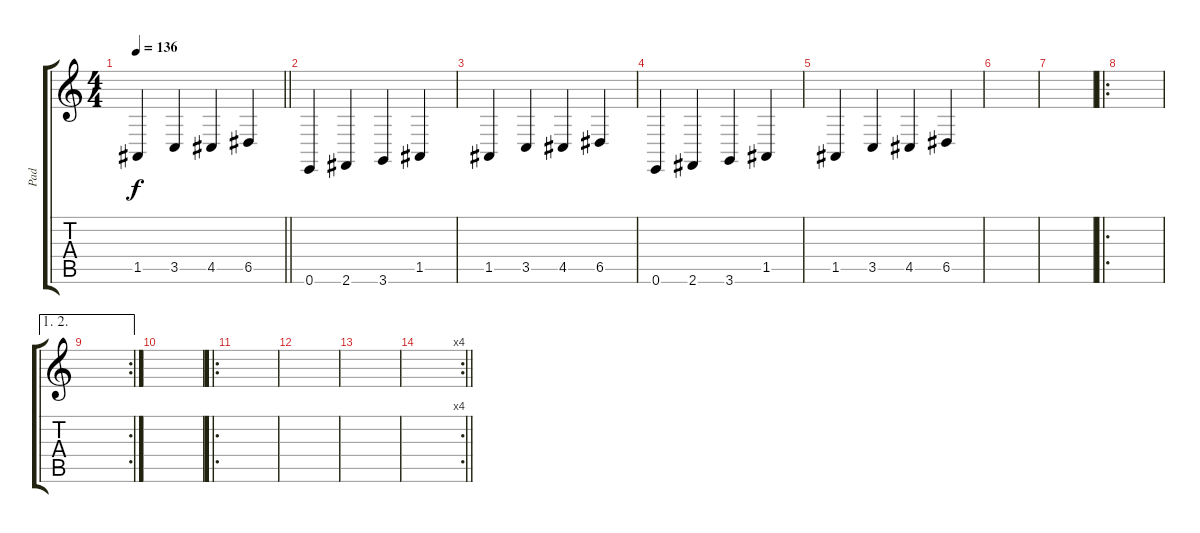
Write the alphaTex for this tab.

\track ("Pad" "Pad") {instrument pad4choir}
\staff {score tabs}
\tuning (E4 B3 G3 D3 A2 E2) {hide}
\ts (4 4)
\tempo 136
\clef g2
\barLineRight lightlight
\ks c
1.5.4{dy f} 3.5.4 4.5.4 6.5.4 |
0.6.4 2.6.4 3.6.4 1.5.4 |
1.5.4 3.5.4 4.5.4 6.5.4 |
0.6.4 2.6.4 3.6.4 1.5.4 |
1.5.4 3.5.4 4.5.4 6.5.4 |
|
|
\ro
|
\ae (1 2)
\rc 2
|
|
\ro
|
|
|
\rc 4
\barLineRight lightlight
